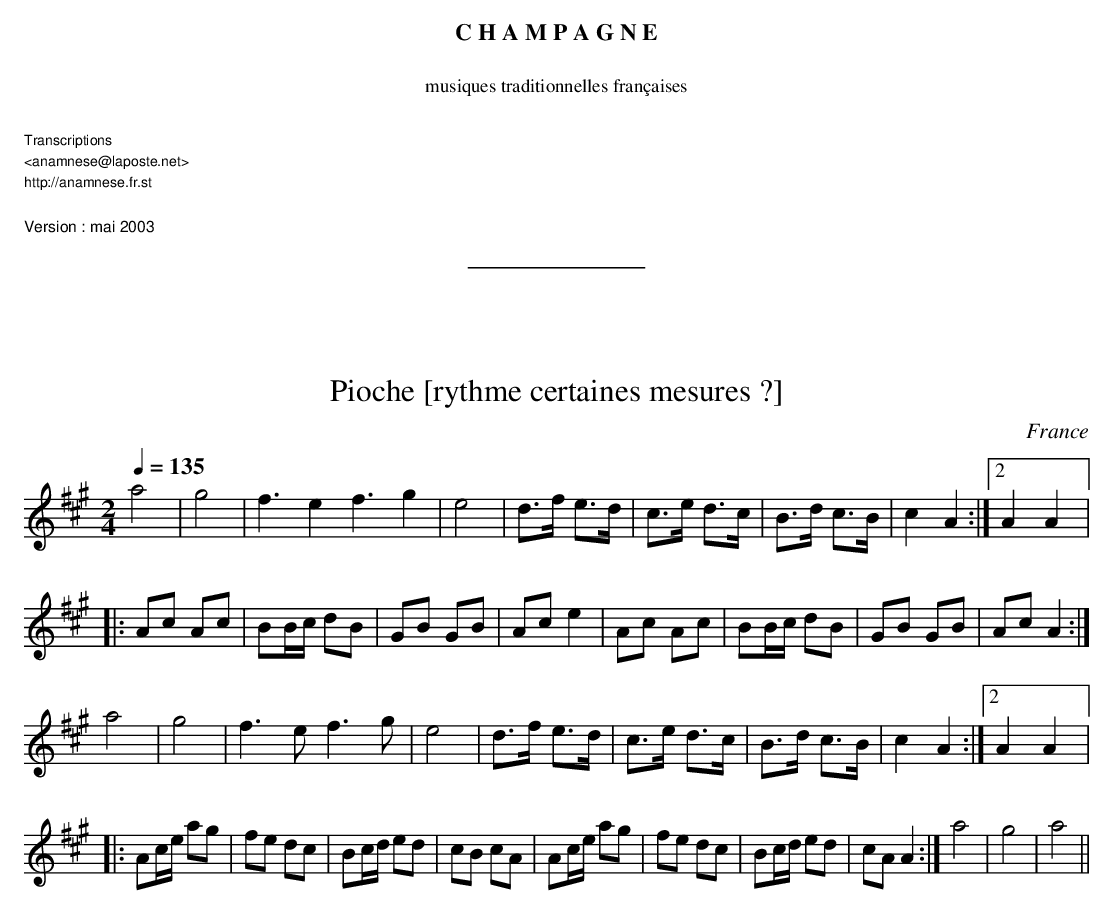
X:1
T:Pioche [rythme certaines mesures ?]
O:France
M:2/4
L:1/8
Q:1/4=135
K:A
a4 | g4 | f3e2f3g2 | e4 | d>f e>d | c>e d>c | B>d c>B | c2A2 :|2 A2A2 |:
Ac Ac | BB/c/ dB | GB GB | Ac e2 | Ac Ac | BB/c/ dB | GB GB | Ac A2 :|
a4 | g4 | f3ef3g | e4 | d>f e>d | c>e d>c | B>d c>B | c2A2 :|2 A2A2 |:
Ac/e/ ag | fe dc | Bc/d/ ed | cB cA | Ac/e/ ag | fe dc | Bc/d/ ed | cA A2 :| a4 | g4 | a4 ||
